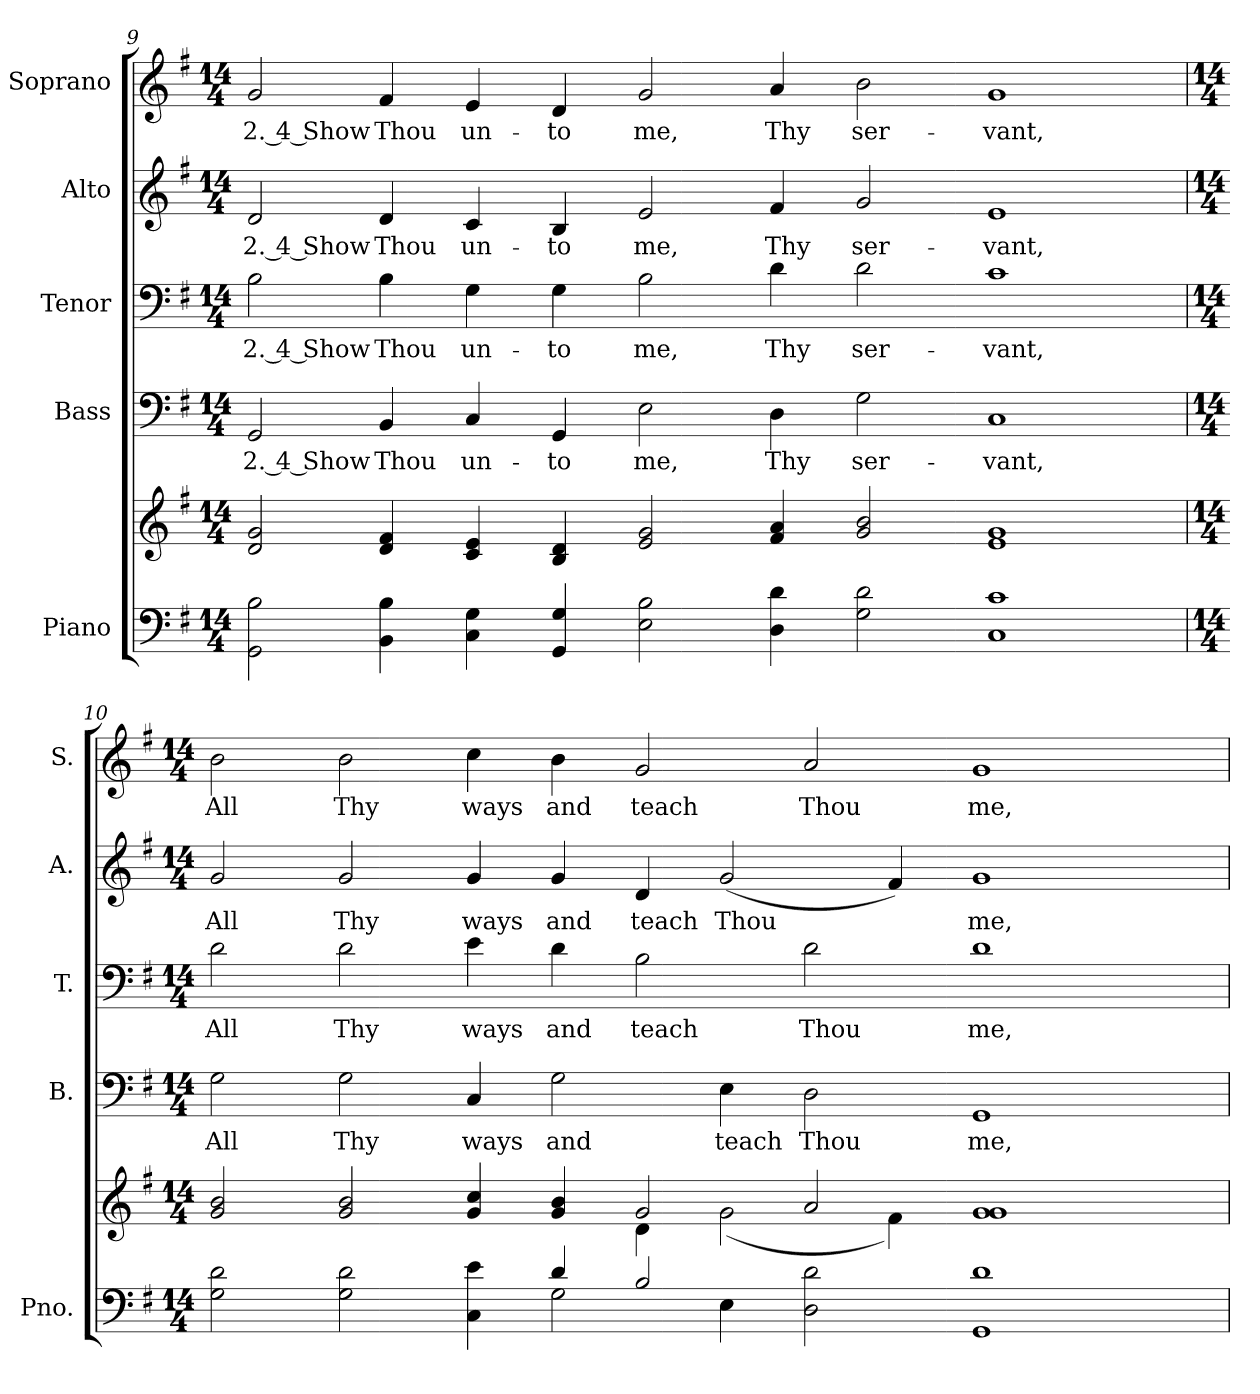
**kern	**kern	**kern	**text	**kern	**text	**kern	**text	**kern	**text
*part5	*part5	*part4	*part4	*part3	*part3	*part2	*part2	*part1	*part1
*staff6	*staff5	*staff4	*staff4	*staff3	*staff3	*staff2	*staff2	*staff1	*staff1
*I"Piano	*	*I"Bass	*	*I"Tenor	*	*I"Alto	*	*I"Soprano	*
*I'Pno.	*	*I'B.	*	*I'T.	*	*I'A.	*	*I'S.	*
!!LO:PB:g=z
*clefF4	*clefG2	*clefF4	*	*clefF4	*	*clefG2	*	*clefG2	*
*k[f#]	*k[f#]	*k[f#]	*	*k[f#]	*	*k[f#]	*	*k[f#]	*
*G:	*G:	*G:	*	*G:	*	*G:	*	*G:	*
*M14/4	*M14/4	*M14/4	*	*M14/4	*	*M14/4	*	*M14/4	*
=9	=9	=9	=9	=9	=9	=9	=9	=9	=9
!	!	!	!LO:LY:b:color=#000000	!	!	!	!	!	!
!	!	!	!	!	!LO:LY:b:color=#000000	!	!	!	!
!	!	!	!	!	!	!	!LO:LY:b:color=#000000	!	!
!	!	!	!	!	!	!	!	!	!LO:LY:b:color=#000000
2GGi\ 2Bi	2di/ 2gi	2GGi/	2. 4 Show	2Bi\	2. 4 Show	2di/	2. 4 Show	2gi/	2. 4 Show
!	!	!	!LO:LY:b:color=#000000	!	!	!	!	!	!
!	!	!	!	!	!LO:LY:b:color=#000000	!	!	!	!
!	!	!	!	!	!	!	!LO:LY:b:color=#000000	!	!
!	!	!	!	!	!	!	!	!	!LO:LY:b:color=#000000
4BBi\ 4Bi	4di/ 4f#i	4BBi/	Thou	4Bi\	Thou	4di/	Thou	4f#i/	Thou
!	!	!	!LO:LY:b:color=#000000	!	!	!	!	!	!
!	!	!	!	!	!LO:LY:b:color=#000000	!	!	!	!
!	!	!	!	!	!	!	!LO:LY:b:color=#000000	!	!
!	!	!	!	!	!	!	!	!	!LO:LY:b:color=#000000
4Ci\ 4Gi	4ci/ 4ei	4Ci/	un-	4Gi\	un-	4ci/	un-	4ei/	un-
!	!	!	!LO:LY:b:color=#000000	!	!	!	!	!	!
!	!	!	!	!	!LO:LY:b:color=#000000	!	!	!	!
!	!	!	!	!	!	!	!LO:LY:b:color=#000000	!	!
!	!	!	!	!	!	!	!	!	!LO:LY:b:color=#000000
4GGi/ 4Gi	4Bi/ 4di	4GGi/	-to	4Gi\	-to	4Bi/	-to	4di/	-to
!	!	!	!LO:LY:b:color=#000000	!	!	!	!	!	!
!	!	!	!	!	!LO:LY:b:color=#000000	!	!	!	!
!	!	!	!	!	!	!	!LO:LY:b:color=#000000	!	!
!	!	!	!	!	!	!	!	!	!LO:LY:b:color=#000000
2Ei\ 2Bi	2ei/ 2gi	2Ei\	me,	2Bi\	me,	2ei/	me,	2gi/	me,
!	!	!	!LO:LY:b:color=#000000	!	!	!	!	!	!
!	!	!	!	!	!LO:LY:b:color=#000000	!	!	!	!
!	!	!	!	!	!	!	!LO:LY:b:color=#000000	!	!
!	!	!	!	!	!	!	!	!	!LO:LY:b:color=#000000
4Di\ 4di	4f#i/ 4ai	4Di\	Thy	4di\	Thy	4f#i/	Thy	4ai/	Thy
!	!	!	!LO:LY:b:color=#000000	!	!	!	!	!	!
!	!	!	!	!	!LO:LY:b:color=#000000	!	!	!	!
!	!	!	!	!	!	!	!LO:LY:b:color=#000000	!	!
!	!	!	!	!	!	!	!	!	!LO:LY:b:color=#000000
2Gi\ 2di	2gi/ 2bi	2Gi\	ser-	2di\	ser-	2gi/	ser-	2bi\	ser-
!	!	!	!LO:LY:b:color=#000000	!	!	!	!	!	!
!	!	!	!	!	!LO:LY:b:color=#000000	!	!	!	!
!	!	!	!	!	!	!	!LO:LY:b:color=#000000	!	!
!	!	!	!	!	!	!	!	!	!LO:LY:b:color=#000000
1Ci 1ci	1ei 1gi	1Ci	-vant,	1ci	-vant,	1ei	-vant,	1gi	-vant,
=10	=10	=10	=10	=10	=10	=10	=10	=10	=10
*M14/4	*M14/4	*M14/4	*	*M14/4	*	*M14/4	*	*M14/4	*
*^	*^	*	*	*	*	*	*	*	*
!	!	!	!	!	!LO:LY:b:color=#000000	!	!	!	!	!	!
!	!	!	!	!	!	!	!LO:LY:b:color=#000000	!	!	!	!
!	!	!	!	!	!	!	!	!	!LO:LY:b:color=#000000	!	!
!	!	!	!	!	!	!	!	!	!	!	!LO:LY:b:color=#000000
2Gi\ 2di	1ryy	2gi/ 2bi	1ryy	2Gi\	All	2di\	All	2gi/	All	2bi\	All
!	!	!	!	!	!LO:LY:b:color=#000000	!	!	!	!	!	!
!	!	!	!	!	!	!	!LO:LY:b:color=#000000	!	!	!	!
!	!	!	!	!	!	!	!	!	!LO:LY:b:color=#000000	!	!
!	!	!	!	!	!	!	!	!	!	!	!LO:LY:b:color=#000000
2Gi\ 2di	.	2gi/ 2bi	.	2Gi\	Thy	2di\	Thy	2gi/	Thy	2bi\	Thy
!	!	!	!	!	!LO:LY:b:color=#000000	!	!	!	!	!	!
!	!	!	!	!	!	!	!LO:LY:b:color=#000000	!	!	!	!
!	!	!	!	!	!	!	!	!	!LO:LY:b:color=#000000	!	!
!	!	!	!	!	!	!	!	!	!	!	!LO:LY:b:color=#000000
4Ci\ 4ei	4ryy	4gi/ 4cci	2ryy	4Ci/	ways	4ei\	ways	4gi/	ways	4cci\	ways
!	!	!	!	!	!LO:LY:b:color=#000000	!	!	!	!	!	!
!	!	!	!	!	!	!	!LO:LY:b:color=#000000	!	!	!	!
!	!	!	!	!	!	!	!	!	!LO:LY:b:color=#000000	!	!
!	!	!	!	!	!	!	!	!	!	!	!LO:LY:b:color=#000000
4di/	2Gi\	4gi/ 4bi	.	2Gi\	and	4di\	and	4gi/	and	4bi\	and
!	!	!	!	!	!	!	!LO:LY:b:color=#000000	!	!	!	!
!	!	!	!	!	!	!	!	!	!LO:LY:b:color=#000000	!	!
!	!	!	!	!	!	!	!	!	!	!	!LO:LY:b:color=#000000
2Bi/	.	2gi/	4di\	.	.	2Bi\	teach	4di/	teach	2gi/	teach
!	!	!	!	!	!LO:LY:b:color=#000000	!	!	!	!	!	!
!	!	!	!	!	!	!	!	!	!LO:LY:b:color=#000000	!	!
.	4Ei\	.	(2gi\	4Ei\	teach	.	.	(2gi/	Thou	.	.
!	!	!	!	!	!LO:LY:b:color=#000000	!	!	!	!	!	!
!	!	!	!	!	!	!	!LO:LY:b:color=#000000	!	!	!	!
!	!	!	!	!	!	!	!	!	!	!	!LO:LY:b:color=#000000
2Di\ 2di	1ryy	2ai/	.	2Di\	Thou	2di\	Thou	.	.	2ai/	Thou
.	.	.	4f#i\)	.	.	.	.	4f#i/)	.	.	.
!	!	!	!	!	!LO:LY:b:color=#000000	!	!	!	!	!	!
!	!	!	!	!	!	!	!LO:LY:b:color=#000000	!	!	!	!
!	!	!	!	!	!	!	!	!	!LO:LY:b:color=#000000	!	!
!	!	!	!	!	!	!	!	!	!	!	!LO:LY:b:color=#000000
1GGi 1di	.	1gi 1gi	2ryy	1GGi	me,	1di	me,	1gi	me,	1gi	me,
.	2ryy	.	2ryy	.	.	.	.	.	.	.	.
*v	*v	*	*	*	*	*	*	*	*	*	*
*	*v	*v	*	*	*	*	*	*	*	*
=	=	=	=	=	=	=	=	=	=
*-	*-	*-	*-	*-	*-	*-	*-	*-	*-
